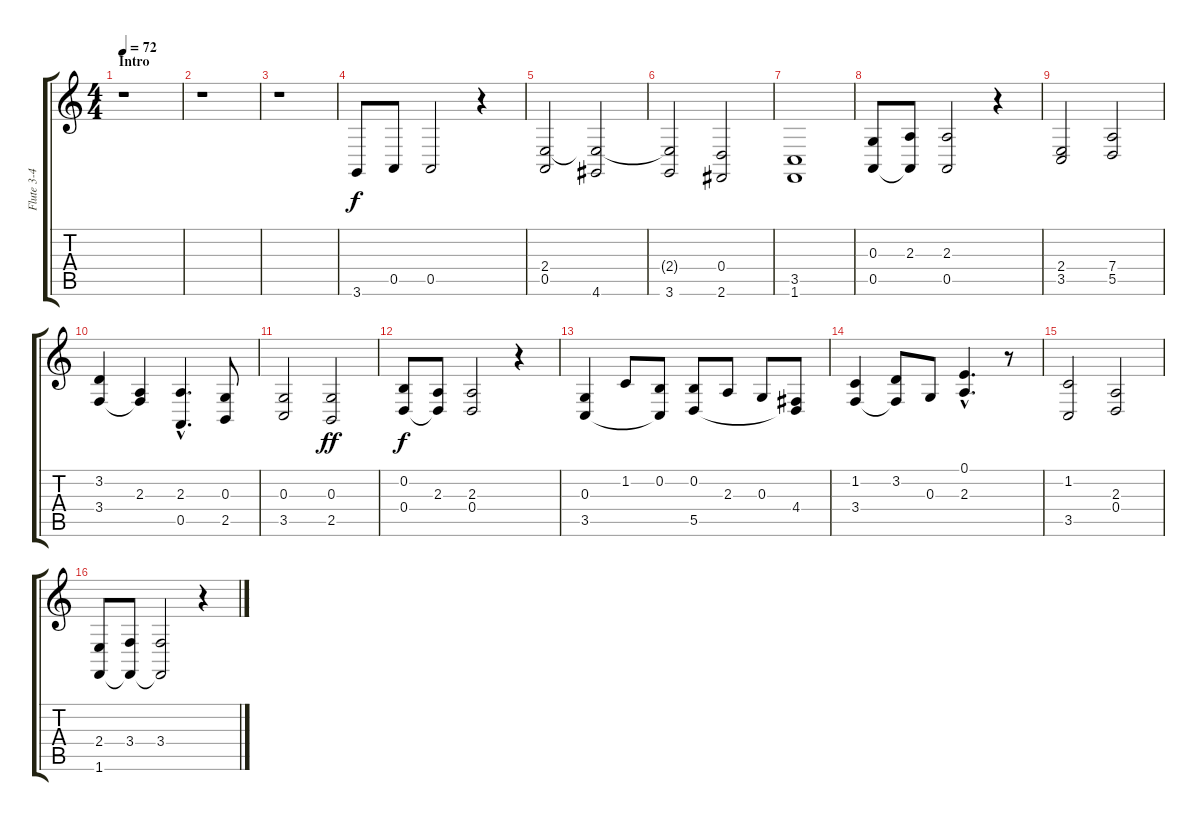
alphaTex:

\track ("Flute 3-4" "Flute 3-4") {instrument recorder}
\staff {score tabs}
\tuning (E4 B3 G3 D3 A2 E2) {hide}
\ts (4 4)
\section ("" "Intro")
\tempo 72
\clef g2
\ks c
r.1{dy f instrument recorder} |
r.1 |
r.1 |
3.6.8 0.5.8 0.5.2 r.4 |
(2.4 0.5).2 (2.4{t} 4.6).2 |
(2.4{t} 3.6).2 (0.4 2.6).2 |
(3.5 1.6).1 |
(0.3 0.5).8 (2.3 0.5{t}).8 (2.3 0.5).2 r.4 |
(2.4 3.5).2 (7.4 5.5).2 |
(3.2 3.4).4 (2.3 3.4{t}).4 (2.3{hac} 0.5{hac}).4{d} (0.3 2.5).8 |
(0.3 3.5).2 (0.3 2.5).2{dy ff} |
(0.2 0.4).8{dy f} (2.3 0.4{t}).8 (2.3 0.4).2 r.4 |
(0.3 3.5).4 1.2.8 (0.2 3.5{t}).8 (0.2 5.5).8 2.3.8 0.3.8 (4.4 5.5{t}).8 |
(1.2 3.4).4 (3.2 3.4{t}).8 0.3.8 (0.1{hac} 2.3{hac}).4{d} r.8 |
(1.2 3.5).2 (2.3 0.4).2 |
(2.4 1.6).8 (3.4 1.6{t}).8 (3.4 1.6{t}).2 r.4
